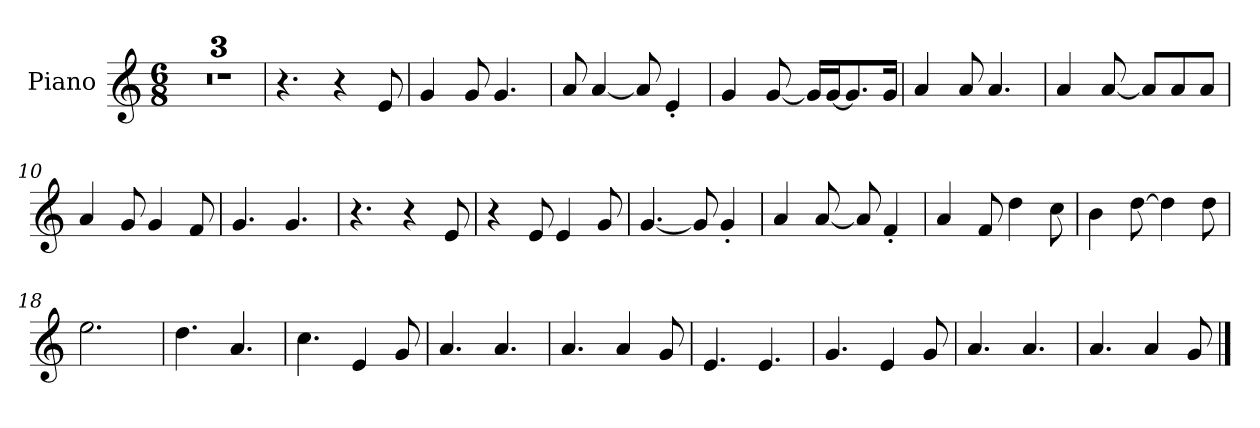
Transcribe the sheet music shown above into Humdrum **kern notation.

**kern
*part1
*staff1
*I"Piano
*I'Pno.
*clefG2
!!LO:TX:omd:t=[quarter] = 90
*M6/8
*MM90
=1
2.r
=2
2.r
=3
2.r
=4
4.r
4r
8e
=5
4g
8g
4.g
=6
8a
[4a
8a]
4e'
=7
4g
[8g
16gLL]
[16gJ
8.g]
16gJk
!!LO:LB:g=z
=8
4a
8a
4.a
=9
4a
[8a
8aL]
8a
8aJ
=10
4a
8g
4g
8f
=11
4.g
4.g
=12
4.r
4r
8e
=13
4r
8e
4e
8g
=14
[4.g
8g]
4g'
=15
4a
[8a
8a]
4f'
!!LO:LB:g=z
=16
4a
8f
4dd
8cc
=17
4b
[8dd
4dd]
8dd
=18
2.ee
=19
4.dd
4.a
=20
4.cc
4e
8g
=21
4.a
4.a
=22
4.a
4a
8g
=23
4.e
4.e
=24
4.g
4e
8g
!!LO:LB:g=z
=25
4.a
4.a
=26
4.a
4a
8g
==
*-
